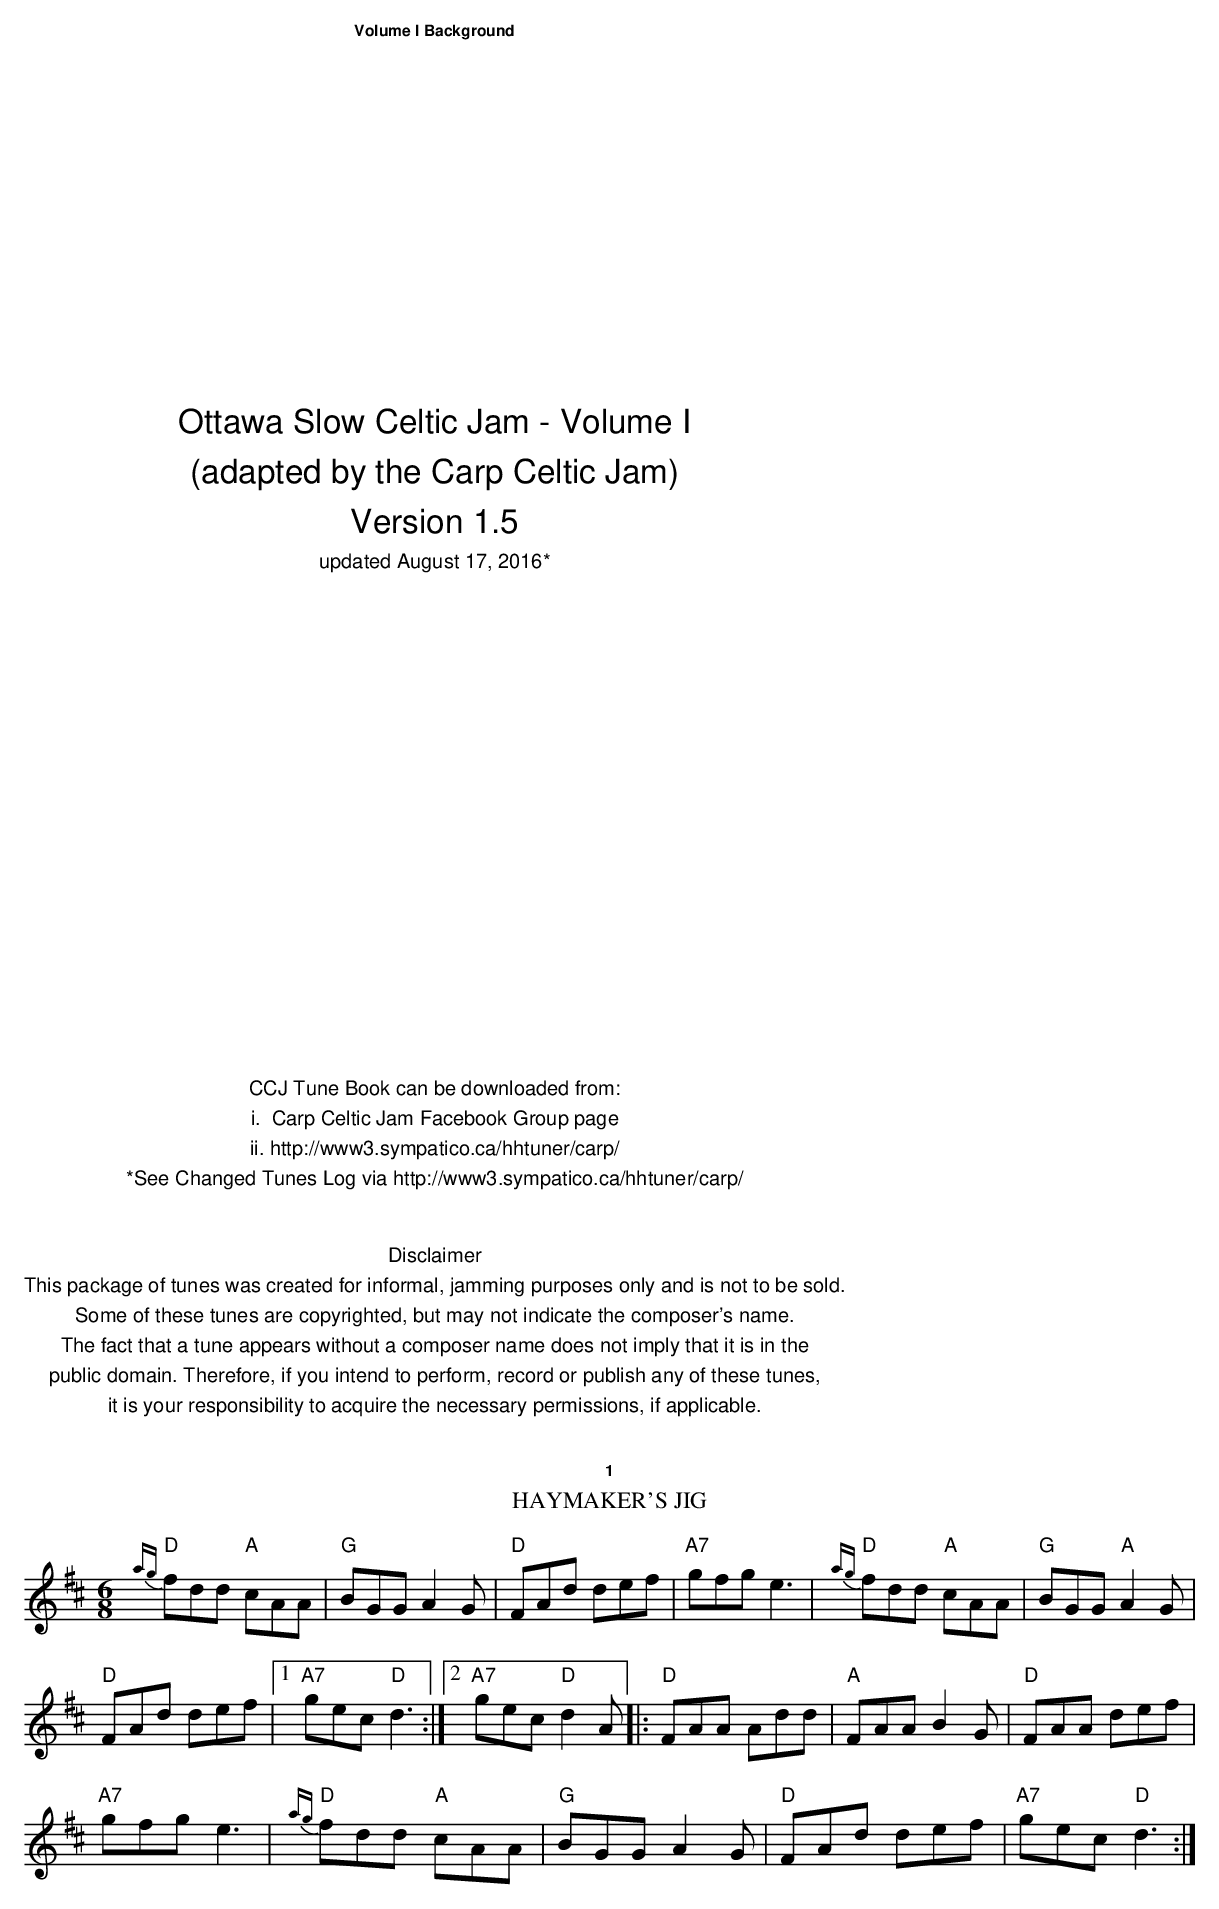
X:1
T:Haymaker's Jig
M:6/8
L:1/8
K:D
"D"{ag}fdd "A"cAA|"G"BGG A2G|"D"FAd def|"A7"gfg e3|\
{ag}"D"fdd "A"cAA|"G"BGG "A"A2G|
"D"FAd def|1 "A7"gec "D"d3:|2 "A7"gec "D"d2A\
|:"D"FAA Add|"A"FAA B2G|"D"FAA def|
"A7"gfg e3| "D"{ag}fdd "A"cAA|"G"BGG A2G|\
"D"FAd def|"A7"gec "D"d3:|
